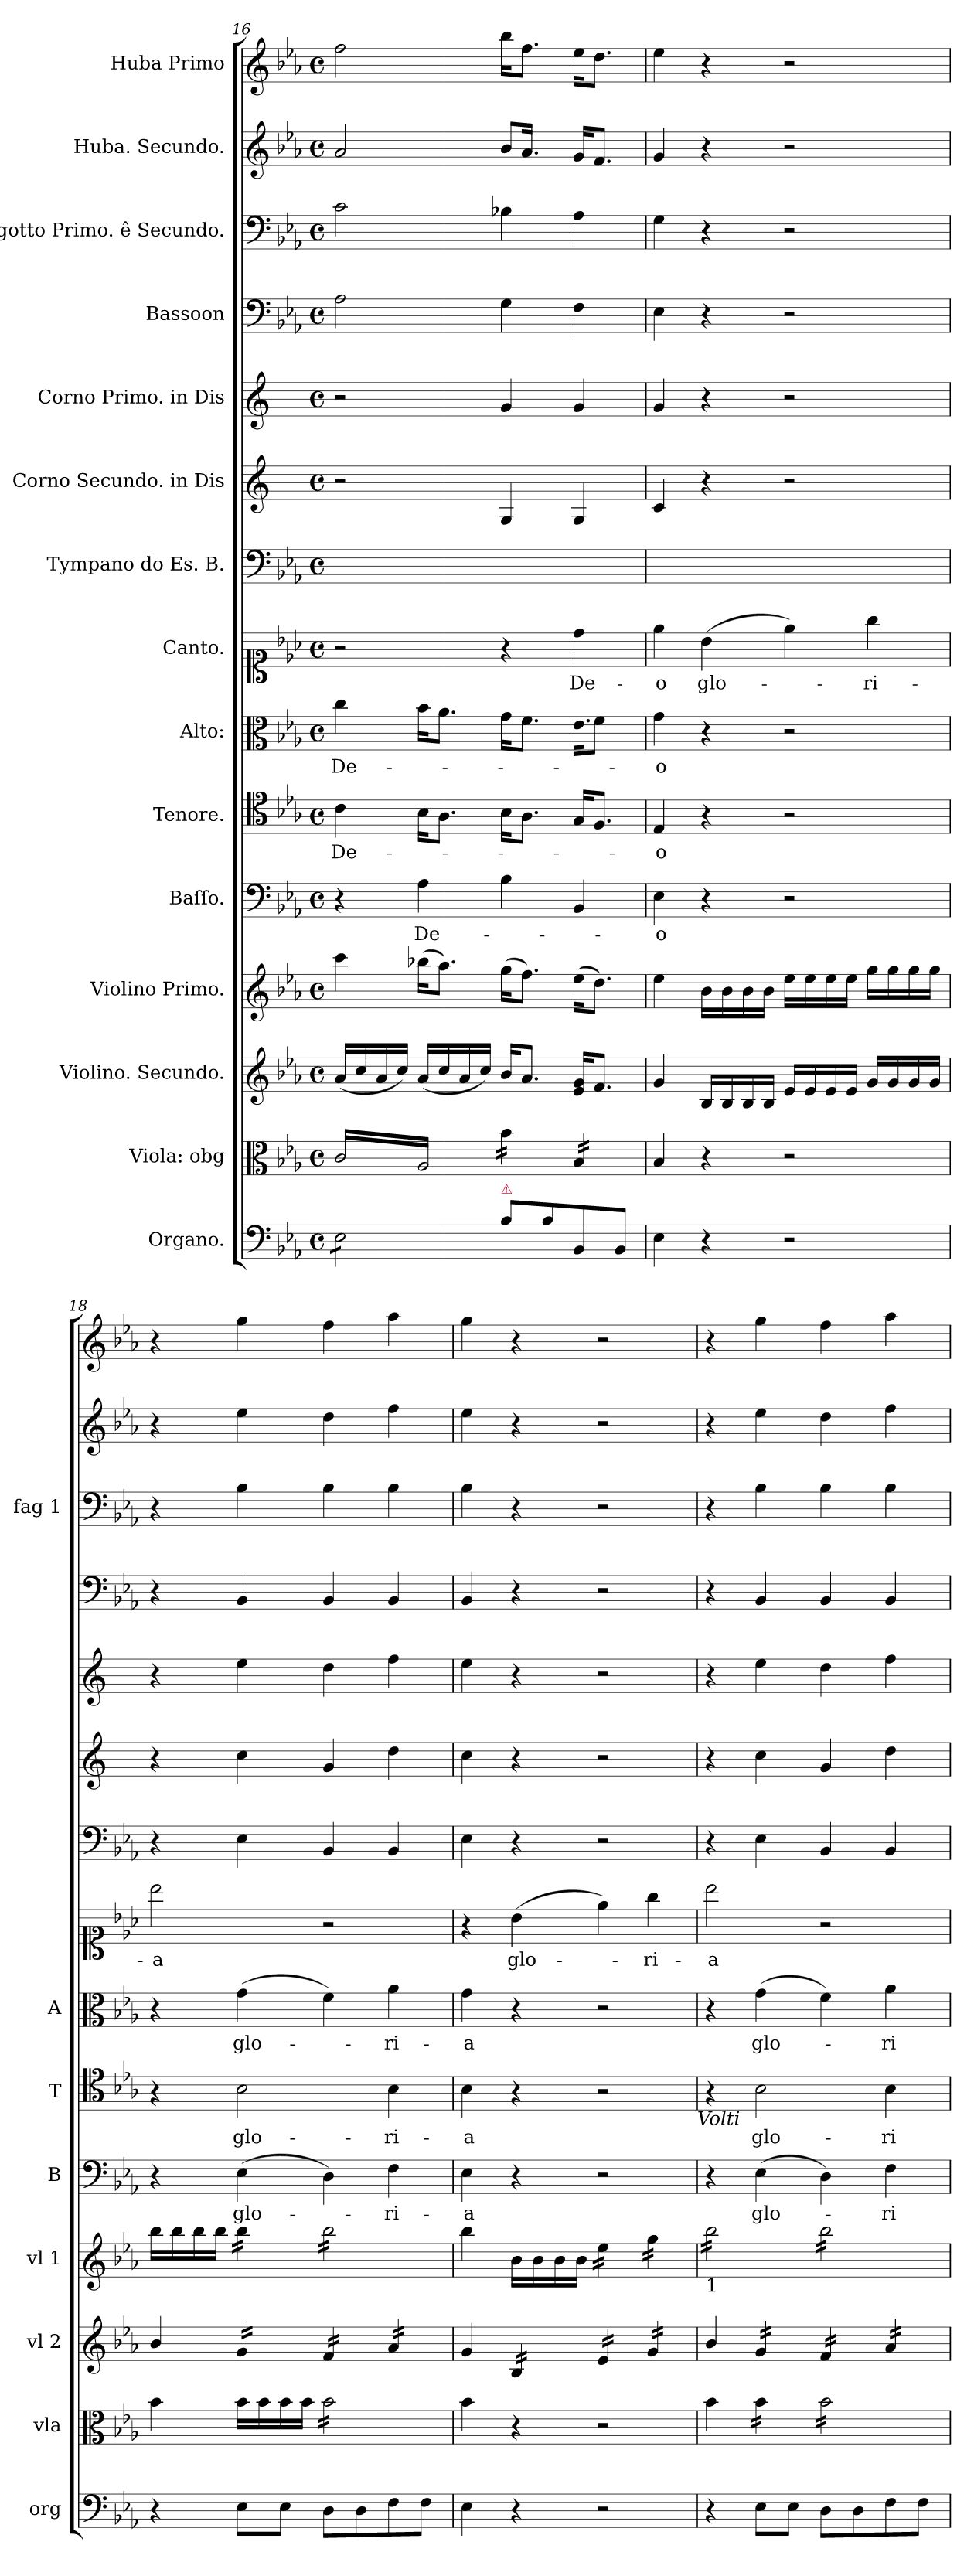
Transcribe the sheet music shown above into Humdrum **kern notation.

**kern	**dynam	**kern	**kern	**dynam	**kern	**dynam	**kern	**text	**dynam	**kern	**text	**dynam	**kern	**text	**dynam	**kern	**text	**dynam	**kern	**kern	**dynam	**kern	**dynam	**kern	**kern	**dynam	**kern	**dynam	**kern	**dynam
*part15	*part15	*part14	*part13	*part13	*part12	*part12	*part11	*part11	*part11	*part10	*part10	*part10	*part9	*part9	*part9	*part8	*part8	*part8	*part7	*part6	*part6	*part5	*part5	*part4	*part3	*part3	*part2	*part2	*part1	*part1
*staff15	*staff15	*staff14	*staff13	*staff13	*staff12	*staff12	*staff11	*staff11	*staff11	*staff10	*staff10	*staff10	*staff9	*staff9	*staff9	*staff8	*staff8	*staff8	*staff7	*staff6	*staff6	*staff5	*staff5	*staff4	*staff3	*staff3	*staff2	*staff2	*staff1	*staff1
*I"Organo.	*	*I"Viola: obg	*I"Violino. Secundo.	*	*I"Violino Primo.	*	*I"Baſſo.	*	*	*I"Tenore.	*	*	*I"Alto:	*	*	*I"Canto.	*	*	*I"Tympano do Es. B.	*I"Corno Secundo. in Dis	*	*I"Corno Primo. in Dis	*	*I"Bassoon	*I"Fagotto Primo. ê Secundo.	*	*I"Huba. Secundo.	*	*I"Huba Primo	*
*I'org	*	*I'vla	*I'vl 2	*	*I'vl 1	*	*I'B	*	*	*I'T	*	*	*I'A	*	*	*	*	*	*	*	*	*	*	*	*I'fag 1	*	*	*	*	*
*clefF4	*	*clefC3	*clefG2	*	*clefG2	*	*clefF4	*	*	*clefC4	*	*	*clefC3	*	*	*clefC1	*	*	*clefF4	*clefG2	*	*clefG2	*	*clefF4	*clefF4	*	*clefG2	*	*clefG2	*
*	*	*	*	*	*	*	*	*	*	*	*	*	*	*	*	*	*	*	*	*ITrd5c9	*	*ITrd5c9	*	*	*	*	*	*	*	*
*k[b-e-a-]	*	*k[b-e-a-]	*k[b-e-a-]	*	*k[b-e-a-]	*	*k[b-e-a-]	*	*	*k[b-e-a-]	*	*	*k[b-e-a-]	*	*	*k[b-e-a-]	*	*	*k[b-e-a-]	*k[b-e-a-]	*	*k[b-e-a-]	*	*k[b-e-a-]	*k[b-e-a-]	*	*k[b-e-a-]	*	*k[b-e-a-]	*
*E-:	*	*E-:	*E-:	*	*E-:	*	*E-:	*	*	*E-:	*	*	*E-:	*	*	*E-:	*	*	*E-:	*E-:	*	*E-:	*	*E-:	*E-:	*	*E-:	*	*E-:	*
*M4/4	*	*M4/4	*M4/4	*	*M4/4	*	*M4/4	*	*	*M4/4	*	*	*M4/4	*	*	*M4/4	*	*	*M4/4	*M4/4	*	*M4/4	*	*M4/4	*M4/4	*	*M4/4	*	*M4/4	*
*met(c)	*	*met(c)	*met(c)	*	*met(c)	*	*met(c)	*	*	*met(c)	*	*	*met(c)	*	*	*met(c)	*	*	*met(c)	*met(c)	*	*met(c)	*	*met(c)	*met(c)	*	*met(c)	*	*met(c)	*
=16	=16	=16	=16	=16	=16	=16	=16	=16	=16	=16	=16	=16	=16	=16	=16	=16	=16	=16	=16	=16	=16	=16	=16	=16	=16	=16	=16	=16	=16	=16
*tremolo	*	*	*	*	*	*	*	*	*	*	*	*	*	*	*	*	*	*	*	*	*	*	*	*	*	*	*	*	*	*
*	*	*tremolo	*	*	*	*	*	*	*	*	*	*	*	*	*	*	*	*	*	*	*	*	*	*	*	*	*	*	*	*
8E-\L	.	(16c/LL	(16a-/LL	.	4ccc\	.	4r	.	.	4c\	De-	.	4cc\	De-	.	2r	.	.	1ryy	2r	.	2r	.	2A-\	2c\	.	2a-/	.	2ff\	.
.	.	16A-/)	16cc/	.	.	.	.	.	.	.	.	.	.	.	.	.	.	.	.	.	.	.	.	.	.	.	.	.	.	.
8E-\	.	16c/	16a-/	.	.	.	.	.	.	.	.	.	.	.	.	.	.	.	.	.	.	.	.	.	.	.	.	.	.	.
.	.	16A-/)	16cc/JJ)	.	.	.	.	.	.	.	.	.	.	.	.	.	.	.	.	.	.	.	.	.	.	.	.	.	.	.
!	!	!	!	!	!	!	!	!	!LO:DY:a:rj	!	!	!	!	!	!	!	!	!	!	!	!	!	!	!	!	!	!	!	!	!
8E-\	.	16c/	(16a-/LL	.	(16bb-X\KL	.	4A-\	De-	for	16B-\KL	.	.	16b-\KL	.	.	.	.	.	.	.	.	.	.	.	.	.	.	.	.	.
.	.	16A-/)	16cc/	.	8.aa-\J)	.	.	.	.	8.A-\J	.	.	8.a-\J	.	.	.	.	.	.	.	.	.	.	.	.	.	.	.	.	.
8E-\J	.	16c/	16a-/	.	.	.	.	.	.	.	.	.	.	.	.	.	.	.	.	.	.	.	.	.	.	.	.	.	.	.
*Xtremolo	*	*	*	*	*	*	*	*	*	*	*	*	*	*	*	*	*	*	*	*	*	*	*	*	*	*	*	*	*	*
.	.	16A-/)JJ	16cc/JJ)	.	.	.	.	.	.	.	.	.	.	.	.	.	.	.	.	.	.	.	.	.	.	.	.	.	.	.
!LO:TX:a:color=crimson:t=⚠	!	!	!	!	!	!	!	!	!	!	!	!	!	!	!	!	!	!	!	!	!	!	!	!	!	!	!	!	!	!
!	!	!	!	!	!	!	!	!	!	!	!	!	!	!	!	!	!	!	!	!	!	!	!	!	!	!	!LO:N:vis=8	!	!	!
8B-\L	.	16b-\LL	16b-/KL	.	(16gg\KL	.	4B-\	.	.	16B-\KL	.	.	16g\KL	.	.	4r	.	.	.	4BB-/	.	4B-/	.	4G\	4B-X\	.	16b-/L	.	16bb-\KL	.
!	!	!	!	!	!	!	!	!	!	!	!	!	!	!	!	!	!	!	!	!	!	!	!	!	!	!	!LO:N:vis=16.	!	!	!
.	.	16b-\	8.a-/J	.	8.ff\J)	.	.	.	.	8.A-\J	.	.	8.f\J	.	.	.	.	.	.	.	.	.	.	.	.	.	8.a-\Jk	.	8.ff\J	.
8B-\	.	16b-\	.	.	.	.	.	.	.	.	.	.	.	.	.	.	.	.	.	.	.	.	.	.	.	.	.	.	.	.
.	.	16b-\JJ	.	.	.	.	.	.	.	.	.	.	.	.	.	.	.	.	.	.	.	.	.	.	.	.	.	.	.	.
!	!	!	!	!	!	!	!	!	!	!	!	!	!LO:N:vis=16.	!	!	!	!	!	!	!	!	!	!	!	!	!	!	!	!	!
8BB-/	.	16B-/LL	16e-/ 16g/KL	.	(16ee-\KL	.	4BB-/	.	.	16G/KL	.	.	16e-\KL	.	.	4dd\	De-	.	.	4BB-/	.	4B-/	.	4F\	4A-\	.	16g/KL	.	16ee-\KL	.
!	!	!	!	!	!	!	!	!	!	!	!	!	!LO:N:vis=8	!	!	!	!	!	!	!	!	!	!	!	!	!	!	!	!	!
.	.	16B-/	8.f/J	.	8.dd\J)	.	.	.	.	8.F/J	.	.	8.f\J	.	.	.	.	.	.	.	.	.	.	.	.	.	8.f/J	.	8.dd\J	.
8BB-/J	.	16B-/	.	.	.	.	.	.	.	.	.	.	.	.	.	.	.	.	.	.	.	.	.	.	.	.	.	.	.	.
.	.	16B-/JJ	.	.	.	.	.	.	.	.	.	.	.	.	.	.	.	.	.	.	.	.	.	.	.	.	.	.	.	.
*	*	*Xtremolo	*	*	*	*	*	*	*	*	*	*	*	*	*	*	*	*	*	*	*	*	*	*	*	*	*	*	*	*
=17	=17	=17	=17	=17	=17	=17	=17	=17	=17	=17	=17	=17	=17	=17	=17	=17	=17	=17	=17	=17	=17	=17	=17	=17	=17	=17	=17	=17	=17	=17
!	!LO:DY:b	!	!	!	!	!	!	!	!	!	!	!	!	!	!	!	!	!	!	!	!	!	!	!	!	!	!	!	!	!
4E-\	fort	4B-/	4g/	.	4ee-\	.	4E-\	-o	.	4E-/	-o	.	4g\	-o	.	4ee-\	-o	.	1ryy	4E-/	.	4B-/	.	4E-\	4G\	.	4g/	.	4ee-\	.
!	!	!	!	!LO:DY:a	!	!LO:DY:b:rj	!	!	!	!	!	!	!	!	!	!	!	!LO:DY:b	!	!	!	!	!	!	!	!	!	!	!	!
4r	.	4r	16B-/LL	forto	16b-\LL	forto	4r	.	.	4r	.	.	4r	.	.	(4b-\	glo-	fort	.	4r	.	4r	.	4r	4r	.	4r	.	4r	.
.	.	.	16B-/	.	16b-\	.	.	.	.	.	.	.	.	.	.	.	.	.	.	.	.	.	.	.	.	.	.	.	.	.
.	.	.	16B-/	.	16b-\	.	.	.	.	.	.	.	.	.	.	.	.	.	.	.	.	.	.	.	.	.	.	.	.	.
.	.	.	16B-/JJ	.	16b-\JJ	.	.	.	.	.	.	.	.	.	.	.	.	.	.	.	.	.	.	.	.	.	.	.	.	.
2r	.	2r	16e-/LL	.	16ee-\LL	.	2r	.	.	2r	.	.	2r	.	.	4ee-\)	.	.	.	2r	.	2r	.	2r	2r	.	2r	.	2r	.
.	.	.	16e-/	.	16ee-\	.	.	.	.	.	.	.	.	.	.	.	.	.	.	.	.	.	.	.	.	.	.	.	.	.
.	.	.	16e-/	.	16ee-\	.	.	.	.	.	.	.	.	.	.	.	.	.	.	.	.	.	.	.	.	.	.	.	.	.
.	.	.	16e-/JJ	.	16ee-\JJ	.	.	.	.	.	.	.	.	.	.	.	.	.	.	.	.	.	.	.	.	.	.	.	.	.
.	.	.	16g/LL	.	16gg\LL	.	.	.	.	.	.	.	.	.	.	4gg\	-ri-	.	.	.	.	.	.	.	.	.	.	.	.	.
.	.	.	16g/	.	16gg\	.	.	.	.	.	.	.	.	.	.	.	.	.	.	.	.	.	.	.	.	.	.	.	.	.
.	.	.	16g/	.	16gg\	.	.	.	.	.	.	.	.	.	.	.	.	.	.	.	.	.	.	.	.	.	.	.	.	.
.	.	.	16g/JJ	.	16gg\JJ	.	.	.	.	.	.	.	.	.	.	.	.	.	.	.	.	.	.	.	.	.	.	.	.	.
=18	=18	=18	=18	=18	=18	=18	=18	=18	=18	=18	=18	=18	=18	=18	=18	=18	=18	=18	=18	=18	=18	=18	=18	=18	=18	=18	=18	=18	=18	=18
4r	.	4b-\	4b-/	.	16bb-\LL	.	4r	.	.	4r	.	.	4r	.	.	2bb-\	-a	.	4r	4r	.	4r	.	4r	4r	.	4r	.	4r	.
.	.	.	.	.	16bb-\	.	.	.	.	.	.	.	.	.	.	.	.	.	.	.	.	.	.	.	.	.	.	.	.	.
.	.	.	.	.	16bb-\	.	.	.	.	.	.	.	.	.	.	.	.	.	.	.	.	.	.	.	.	.	.	.	.	.
.	.	.	.	.	16bb-\JJ	.	.	.	.	.	.	.	.	.	.	.	.	.	.	.	.	.	.	.	.	.	.	.	.	.
!	!	!	!	!	!	!	!	!	!	!	!	!LO:DY:a	!	!	!LO:DY:b:rj	!	!	!	!	!	!LO:DY:b:rj	!	!LO:DY:b	!	!	!LO:DY:b	!	!LO:DY:b	!	!LO:DY:b
*	*	*	*tremolo	*	*	*	*	*	*	*	*	*	*	*	*	*	*	*	*	*	*	*	*	*	*	*	*	*	*	*
*	*	*	*	*	*tremolo	*	*	*	*	*	*	*	*	*	*	*	*	*	*	*	*	*	*	*	*	*	*	*	*	*
8E-\L	.	16b-\LL	16g/LL	.	16bb-\LL	.	(4E-\	glo-	.	2B-\	glo-	fort	(4g\	glo-	fort	.	.	.	4E-\	4e-\	fort	4g\	fort	4BB-/	4B-\	forto	4ee-\	fort	4gg\	fort
.	.	16b-\	16g/	.	16bb-\	.	.	.	.	.	.	.	.	.	.	.	.	.	.	.	.	.	.	.	.	.	.	.	.	.
8E-\J	.	16b-\	16g/	.	16bb-\	.	.	.	.	.	.	.	.	.	.	.	.	.	.	.	.	.	.	.	.	.	.	.	.	.
.	.	16b-\JJ	16g/JJ	.	16bb-\JJ	.	.	.	.	.	.	.	.	.	.	.	.	.	.	.	.	.	.	.	.	.	.	.	.	.
*	*	*tremolo	*	*	*	*	*	*	*	*	*	*	*	*	*	*	*	*	*	*	*	*	*	*	*	*	*	*	*	*
8D\L	.	16b-\LL	16f/LL	.	16bb-\LL	.	4D\)	.	.	.	.	.	4f\)	.	.	2r	.	.	4BB-/	4B-/	.	4f\	.	4BB-/	4B-\	.	4dd\	.	4ff\	.
.	.	16b-\	16f/	.	16bb-\	.	.	.	.	.	.	.	.	.	.	.	.	.	.	.	.	.	.	.	.	.	.	.	.	.
8D\	.	16b-\	16f/	.	16bb-\	.	.	.	.	.	.	.	.	.	.	.	.	.	.	.	.	.	.	.	.	.	.	.	.	.
.	.	16b-\	16f/JJ	.	16bb-\	.	.	.	.	.	.	.	.	.	.	.	.	.	.	.	.	.	.	.	.	.	.	.	.	.
8F\	.	16b-\	16a-/LL	.	16bb-\	.	4F\	-ri-	.	4B-\	-ri-	.	4a-\	-ri-	.	.	.	.	4BB-/	4f\	.	4a-\	.	4BB-/	4B-\	.	4ff\	.	4aa-\	.
.	.	16b-\	16a-/	.	16bb-\	.	.	.	.	.	.	.	.	.	.	.	.	.	.	.	.	.	.	.	.	.	.	.	.	.
8F\J	.	16b-\	16a-/	.	16bb-\	.	.	.	.	.	.	.	.	.	.	.	.	.	.	.	.	.	.	.	.	.	.	.	.	.
.	.	16b-\JJ	16a-/JJ	.	16bb-\JJ	.	.	.	.	.	.	.	.	.	.	.	.	.	.	.	.	.	.	.	.	.	.	.	.	.
*	*	*	*	*	*Xtremolo	*	*	*	*	*	*	*	*	*	*	*	*	*	*	*	*	*	*	*	*	*	*	*	*	*
*	*	*	*Xtremolo	*	*	*	*	*	*	*	*	*	*	*	*	*	*	*	*	*	*	*	*	*	*	*	*	*	*	*
*	*	*Xtremolo	*	*	*	*	*	*	*	*	*	*	*	*	*	*	*	*	*	*	*	*	*	*	*	*	*	*	*	*
=19	=19	=19	=19	=19	=19	=19	=19	=19	=19	=19	=19	=19	=19	=19	=19	=19	=19	=19	=19	=19	=19	=19	=19	=19	=19	=19	=19	=19	=19	=19
4E-\	.	4b-\	4g/	.	4bb-\	.	4E-\	-a	.	4B-\	-a	.	4g\	-a	.	4r	.	.	4E-\	4e-\	.	4g\	.	4BB-/	4B-\	.	4ee-\	.	4gg\	.
!	!	!	!	!	!	!	!	!	!	!	!	!	!	!	!	!	!LO:LY:i	!	!	!	!	!	!	!	!	!	!	!	!	!
*	*	*	*tremolo	*	*	*	*	*	*	*	*	*	*	*	*	*	*	*	*	*	*	*	*	*	*	*	*	*	*	*
4r	.	4r	16B-/LL	.	16b-\LL	.	4r	.	.	4r	.	.	4r	.	.	(4b-\	glo-	.	4r	4r	.	4r	.	4r	4r	.	4r	.	4r	.
.	.	.	16B-/	.	16b-\	.	.	.	.	.	.	.	.	.	.	.	.	.	.	.	.	.	.	.	.	.	.	.	.	.
.	.	.	16B-/	.	16b-\	.	.	.	.	.	.	.	.	.	.	.	.	.	.	.	.	.	.	.	.	.	.	.	.	.
.	.	.	16B-/JJ	.	16b-\JJ	.	.	.	.	.	.	.	.	.	.	.	.	.	.	.	.	.	.	.	.	.	.	.	.	.
*	*	*	*	*	*tremolo	*	*	*	*	*	*	*	*	*	*	*	*	*	*	*	*	*	*	*	*	*	*	*	*	*
2r	.	2r	16e-/LL	.	16ee-\LL	.	2r	.	.	2r	.	.	2r	.	.	4ee-\)	.	.	2r	2r	.	2r	.	2r	2r	.	2r	.	2r	.
.	.	.	16e-/	.	16ee-\	.	.	.	.	.	.	.	.	.	.	.	.	.	.	.	.	.	.	.	.	.	.	.	.	.
.	.	.	16e-/	.	16ee-\	.	.	.	.	.	.	.	.	.	.	.	.	.	.	.	.	.	.	.	.	.	.	.	.	.
.	.	.	16e-/JJ	.	16ee-\JJ	.	.	.	.	.	.	.	.	.	.	.	.	.	.	.	.	.	.	.	.	.	.	.	.	.
!	!	!	!	!	!	!	!	!	!	!	!	!	!	!	!	!	!LO:LY:i	!	!	!	!	!	!	!	!	!	!	!	!	!
.	.	.	16g/LL	.	16gg\LL	.	.	.	.	.	.	.	.	.	.	4gg\	-ri-	.	.	.	.	.	.	.	.	.	.	.	.	.
.	.	.	16g/	.	16gg\	.	.	.	.	.	.	.	.	.	.	.	.	.	.	.	.	.	.	.	.	.	.	.	.	.
.	.	.	16g/	.	16gg\	.	.	.	.	.	.	.	.	.	.	.	.	.	.	.	.	.	.	.	.	.	.	.	.	.
.	.	.	16g/JJ	.	16gg\JJ	.	.	.	.	.	.	.	.	.	.	.	.	.	.	.	.	.	.	.	.	.	.	.	.	.
*	*	*	*Xtremolo	*	*	*	*	*	*	*	*	*	*	*	*	*	*	*	*	*	*	*	*	*	*	*	*	*	*	*
!	!	!	!	!	!	!	!	!	!	!LO:TX:b:i:t=Volti	!	!	!	!	!	!	!	!	!	!	!	!	!	!	!	!	!	!	!	!
=20	=20	=20	=20	=20	=20	=20	=20	=20	=20	=20	=20	=20	=20	=20	=20	=20	=20	=20	=20	=20	=20	=20	=20	=20	=20	=20	=20	=20	=20	=20
!	!	!	!	!	!LO:TX:b:t=1	!	!	!	!	!	!	!	!	!	!	!	!	!	!	!	!	!	!	!	!	!	!	!	!	!
!	!	!	!	!	!	!	!	!	!	!	!	!	!	!	!	!	!LO:LY:i	!	!	!	!	!	!	!	!	!	!	!	!	!
4r	.	4b-\	4b-/	.	16bb-\LL	.	4r	.	.	4r	.	.	4r	.	.	2bb-\	-a	.	4r	4r	.	4r	.	4r	4r	.	4r	.	4r	.
.	.	.	.	.	16bb-\	.	.	.	.	.	.	.	.	.	.	.	.	.	.	.	.	.	.	.	.	.	.	.	.	.
.	.	.	.	.	16bb-\	.	.	.	.	.	.	.	.	.	.	.	.	.	.	.	.	.	.	.	.	.	.	.	.	.
.	.	.	.	.	16bb-\	.	.	.	.	.	.	.	.	.	.	.	.	.	.	.	.	.	.	.	.	.	.	.	.	.
!	!	!	!	!	!	!	!	!	!	!	!	!	!	!LO:LY:i	!	!	!	!	!	!	!	!	!	!	!	!	!	!	!	!
*	*	*tremolo	*	*	*	*	*	*	*	*	*	*	*	*	*	*	*	*	*	*	*	*	*	*	*	*	*	*	*	*
*	*	*	*tremolo	*	*	*	*	*	*	*	*	*	*	*	*	*	*	*	*	*	*	*	*	*	*	*	*	*	*	*
8E-\L	.	16b-\LL	16g/LL	.	16bb-\	.	(4E-\	glo-	.	2B-\	glo-	.	(4g\	glo-	.	.	.	.	4E-\	4e-\	.	4g\	.	4BB-/	4B-\	.	4ee-\	.	4gg\	.
.	.	16b-\	16g/	.	16bb-\	.	.	.	.	.	.	.	.	.	.	.	.	.	.	.	.	.	.	.	.	.	.	.	.	.
8E-\J	.	16b-\	16g/	.	16bb-\	.	.	.	.	.	.	.	.	.	.	.	.	.	.	.	.	.	.	.	.	.	.	.	.	.
.	.	16b-\JJ	16g/JJ	.	16bb-\JJ	.	.	.	.	.	.	.	.	.	.	.	.	.	.	.	.	.	.	.	.	.	.	.	.	.
8D\L	.	16b-\LL	16f/LL	.	16bb-\LL	.	4D\)	.	.	.	.	.	4f\)	.	.	2r	.	.	4BB-/	4B-/	.	4f\	.	4BB-/	4B-\	.	4dd\	.	4ff\	.
.	.	16b-\	16f/	.	16bb-\	.	.	.	.	.	.	.	.	.	.	.	.	.	.	.	.	.	.	.	.	.	.	.	.	.
8D\	.	16b-\	16f/	.	16bb-\	.	.	.	.	.	.	.	.	.	.	.	.	.	.	.	.	.	.	.	.	.	.	.	.	.
.	.	16b-\	16f/JJ	.	16bb-\	.	.	.	.	.	.	.	.	.	.	.	.	.	.	.	.	.	.	.	.	.	.	.	.	.
!	!	!	!	!	!	!	!	!	!	!	!	!	!	!LO:LY:i	!	!	!	!	!	!	!	!	!	!	!	!	!	!	!	!
8F\	.	16b-\	16a-/LL	.	16bb-\	.	4F\	-ri-	.	4B-\	-ri-	.	4a-\	-ri-	.	.	.	.	4BB-/	4f\	.	4a-\	.	4BB-/	4B-\	.	4ff\	.	4aa-\	.
.	.	16b-\	16a-/	.	16bb-\	.	.	.	.	.	.	.	.	.	.	.	.	.	.	.	.	.	.	.	.	.	.	.	.	.
8F\J	.	16b-\	16a-/	.	16bb-\	.	.	.	.	.	.	.	.	.	.	.	.	.	.	.	.	.	.	.	.	.	.	.	.	.
.	.	16b-\JJ	16a-/JJ	.	16bb-\JJ	.	.	.	.	.	.	.	.	.	.	.	.	.	.	.	.	.	.	.	.	.	.	.	.	.
*	*	*	*	*	*Xtremolo	*	*	*	*	*	*	*	*	*	*	*	*	*	*	*	*	*	*	*	*	*	*	*	*	*
*	*	*	*Xtremolo	*	*	*	*	*	*	*	*	*	*	*	*	*	*	*	*	*	*	*	*	*	*	*	*	*	*	*
*	*	*Xtremolo	*	*	*	*	*	*	*	*	*	*	*	*	*	*	*	*	*	*	*	*	*	*	*	*	*	*	*	*
=	=	=	=	=	=	=	=	=	=	=	=	=	=	=	=	=	=	=	=	=	=	=	=	=	=	=	=	=	=	=
*-	*-	*-	*-	*-	*-	*-	*-	*-	*-	*-	*-	*-	*-	*-	*-	*-	*-	*-	*-	*-	*-	*-	*-	*-	*-	*-	*-	*-	*-	*-
